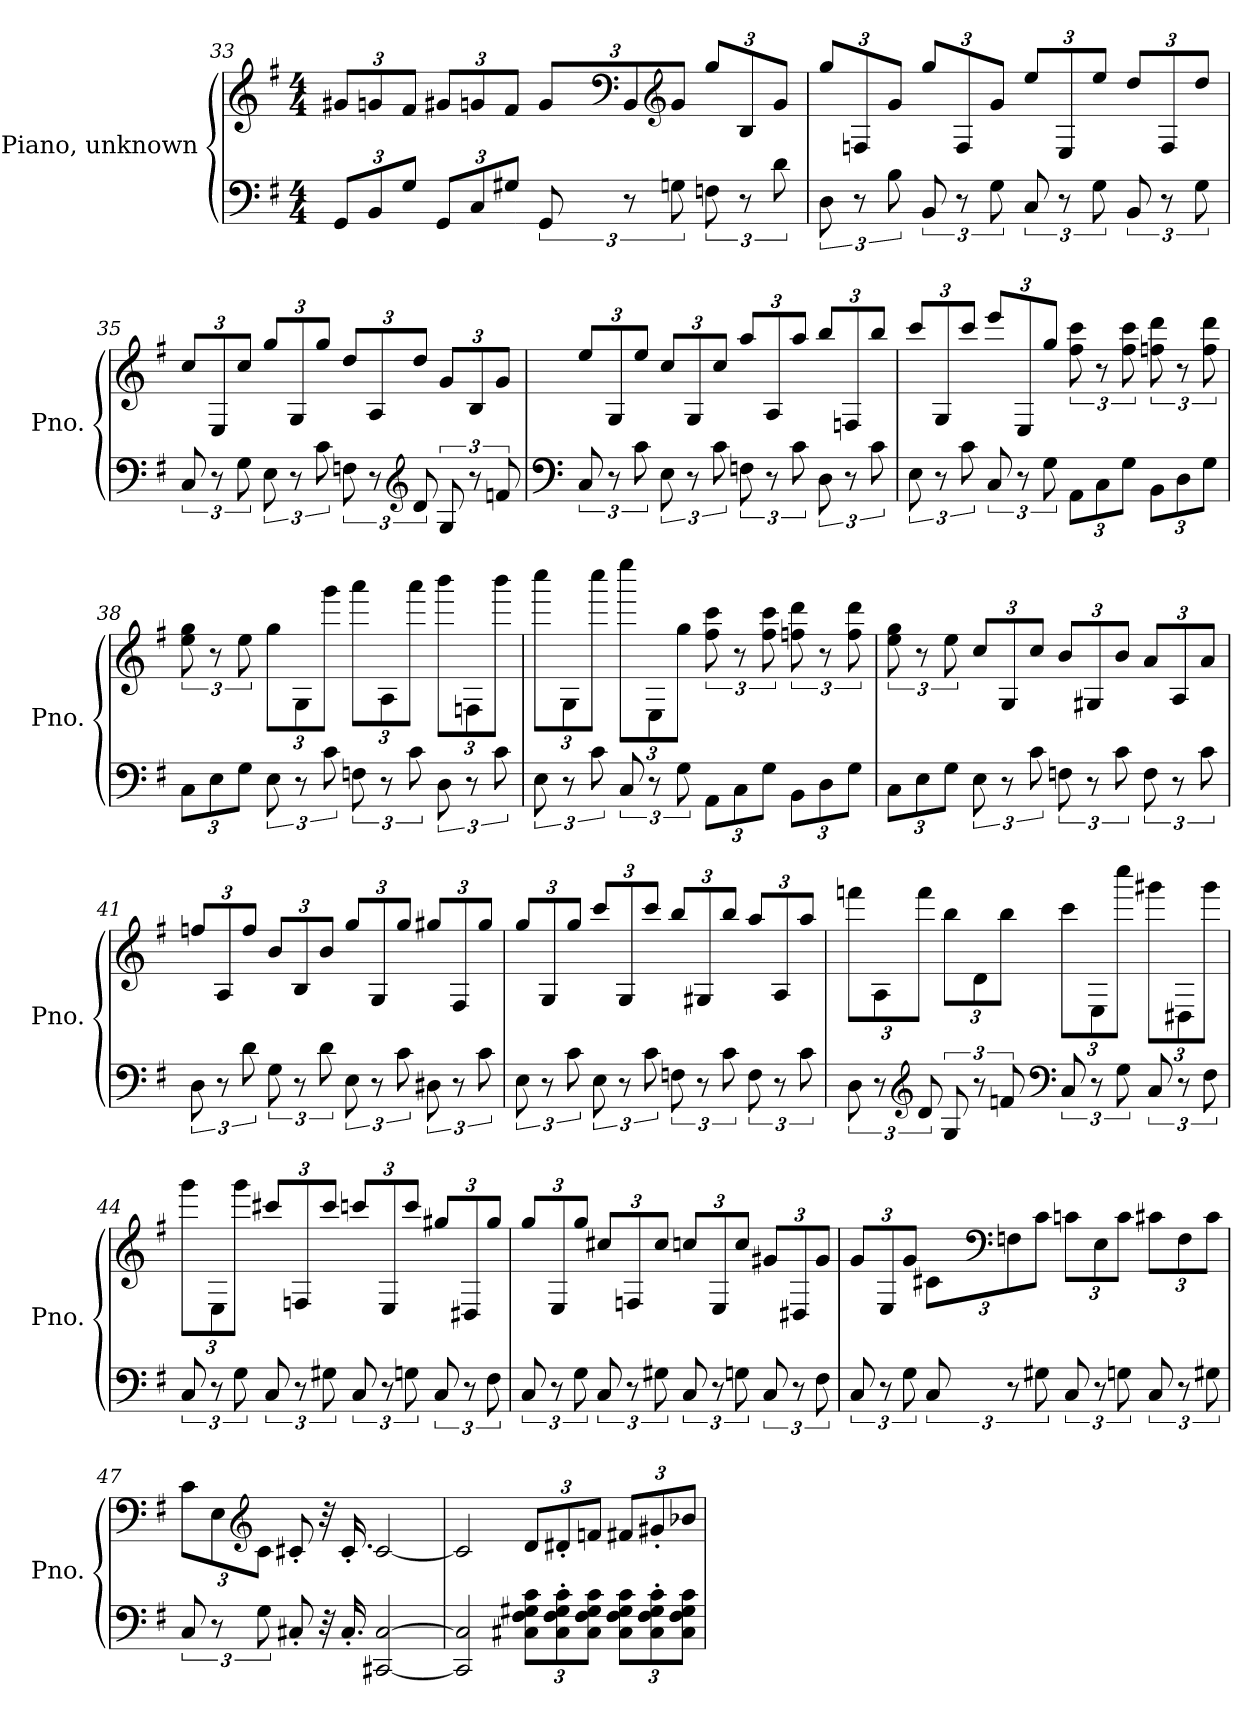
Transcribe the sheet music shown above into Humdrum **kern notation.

**kern	**kern
*part1	*part1
*staff2	*staff1
*I"Piano, unknown	*
*I'Pno.	*
*clefF4	*clefG2
*k[f#]	*k[f#]
*M4/4	*M4/4
*Xbrackettup	*Xbrackettup
=33	=33
12GG/L	12g#X/L
12BB/	12gn/
12G/J	12f#/J
12GG/L	12g#X/L
12C/	12gn/
12G#X/J	12f#/J
*brackettup	*
12GG/	12g/L
*	*clefF4
12r	12BB/
*	*clefG2
12Gn\	12g/J
12Fn\	12gg/L
12r	12B/
12d\	12g/J
!!LO:PB:g=z
=34	=34
12D\	12gg/L
12r	12Fn/
12B\	12g/J
12BB/	12gg/L
12r	12F/
12G\	12g/J
12C/	12ee/L
12r	12E/
12G\	12ee/J
12BB/	12dd/L
12r	12F/
12G\	12dd/J
=35	=35
12C/	12cc/L
12r	12E/
12G\	12cc/J
12E\	12gg/L
12r	12G/
12c\	12gg/J
12Fn\	12dd/L
12r	12A/
*clefG2	*
12d/	12dd/J
12G/	12g/L
12r	12B/
12fn/	12g/J
!!LO:LB:g=z
=36	=36
*clefF4	*
12C/	12ee/L
12r	12G/
12c\	12ee/J
12E\	12cc/L
12r	12G/
12c\	12cc/J
12Fn\	12aa/L
12r	12A/
12c\	12aa/J
12D\	12bb/L
12r	12Fn/
12c\	12bb/J
=37	=37
12E\	12ccc/L
12r	12G/
12c\	12ccc/J
12C/	12eee/L
12r	12E/
12G\	12gg/J
*Xbrackettup	*brackettup
12AA\L	12ff#\ 12ccc\
12C\	12r
12G\J	12ff#\ 12ccc\
12BB\L	12ffn\ 12ddd\
12D\	12r
12G\J	12ff\ 12ddd\
=38	=38
12C\L	12ee\ 12gg\
12E\	12r
12G\J	12ee\
*brackettup	*Xbrackettup
12E\	12gg\L
12r	12G\
12c\	12ggg\J
12Fn\	12aaa\L
12r	12A\
12c\	12aaa\J
12D\	12bbb\L
12r	12Fn\
12c\	12bbb\J
!!LO:LB:g=z
=39	=39
12E\	12cccc\L
12r	12G\
12c\	12cccc\J
12C/	12eeee\L
12r	12E\
12G\	12gg\J
*Xbrackettup	*brackettup
12AA\L	12ff#\ 12ccc\
12C\	12r
12G\J	12ff#\ 12ccc\
12BB\L	12ffn\ 12ddd\
12D\	12r
12G\J	12ff\ 12ddd\
=40	=40
12C\L	12ee\ 12gg\
12E\	12r
12G\J	12ee\
*brackettup	*Xbrackettup
12E\	12cc/L
12r	12G/
12c\	12cc/J
12Fn\	12b/L
12r	12G#X/
12c\	12b/J
12F\	12a/L
12r	12A/
12c\	12a/J
=41	=41
12D\	12ffn/L
12r	12A/
12d\	12ff/J
12G\	12b/L
12r	12B/
12d\	12b/J
12E\	12gg/L
12r	12G/
12c\	12gg/J
12D#X\	12gg#X/L
12r	12F#/
12c\	12gg#/J
!!LO:LB:g=z
=42	=42
12E\	12gg/L
12r	12G/
12c\	12gg/J
12E\	12ccc/L
12r	12G/
12c\	12ccc/J
12Fn\	12bb/L
12r	12G#X/
12c\	12bb/J
12F\	12aa/L
12r	12A/
12c\	12aa/J
=43	=43
12D\	12fffn\L
12r	12A\
*clefG2	*
12d/	12fff\J
12G/	12bb\L
12r	12d\
12fn/	12bb\J
*clefF4	*
12C/	12ccc\L
12r	12E\
12G\	12cccc\J
12C/	12ggg#X\L
12r	12D#X\
12F#\	12ggg#\J
!!LO:LB:g=z
=44	=44
12C/	12ggg\L
12r	12E\
12G\	12ggg\J
12C/	12ccc#X/L
12r	12Fn/
12G#X\	12ccc#/J
12C/	12cccn/L
12r	12E/
12Gn\	12ccc/J
12C/	12gg#X/L
12r	12D#X/
12F#\	12gg#/J
=45	=45
12C/	12gg/L
12r	12E/
12G\	12gg/J
12C/	12cc#X/L
12r	12Fn/
12G#X\	12cc#/J
12C/	12ccn/L
12r	12E/
12Gn\	12cc/J
12C/	12g#X/L
12r	12D#X/
12F#\	12g#/J
!!LO:LB:g=z
=46	=46
12C/	12g/L
12r	12E/
12G\	12g/J
12C/	12c#X\L
*	*clefF4
12r	12Fn\
12G#X\	12c#\J
12C/	12cn\L
12r	12E\
12Gn\	12c\J
12C/	12c#X\L
12r	12F\
12G#X\	12c#\J
=47	=47
12C/	12c\L
12r	12E\
*	*clefG2
12G\	12c\J
8C#X'/	8c#X'/
32r	32r
16.C#'/	16.c#'/
[2CC#X/ [2C#/	[2c#/
!!LO:PB:g=z
=48	=48
2CC#/] 2C#/]	2c#/]
*Xbrackettup	*
12C#X\ 12F#\ 12G#X\ 12c\L	12d/L
12C#\' 12F#\' 12G#\' 12c\'	12d#X'/
12C#\ 12F#\ 12G#\ 12c\J	12fn/J
12C#\ 12F#\ 12G#\ 12c\L	12f#X/L
12C#\' 12F#\' 12G#\' 12c\'	12g#X'/
12C#\ 12F#\ 12G#\ 12c\J	12b-X/J
=	=
*-	*-
